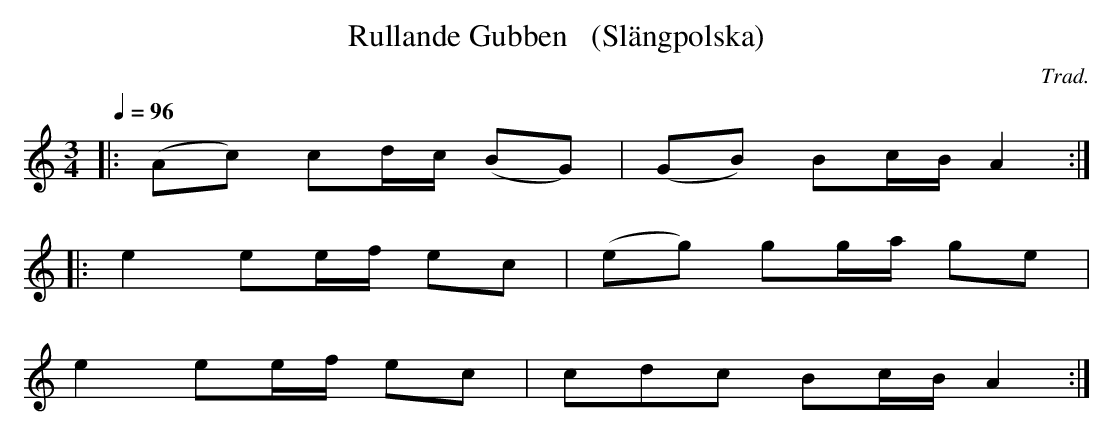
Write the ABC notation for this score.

X:1
T: Rullande Gubben   (Sl\"angpolska)
C: Trad.
M: 3/4
L: 1/16
Q: 1/4=96
K: Am
|:\
(A2c2) c2dc (B2G2) | (G2B2) B2cB A4 :|
|:\
e4 e2ef e2c2 | (e2g2) g2ga g2e2 |
e4 e2ef e2c2 | c2d2c2 B2cB A4 :|
